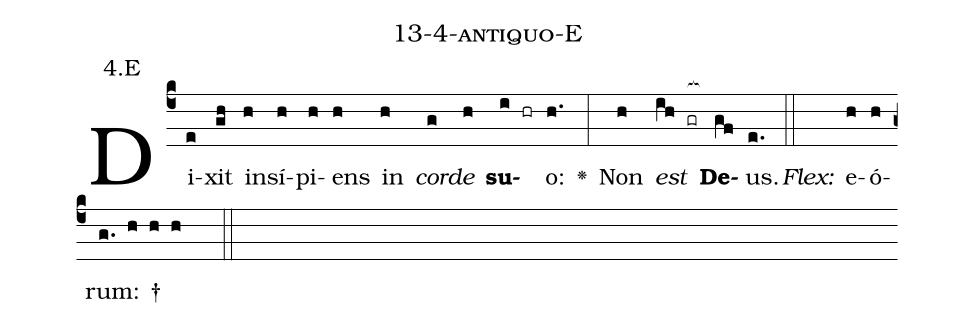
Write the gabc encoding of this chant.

name: 13-4-antiquo-E;
annotation: 4.E;
%%
(c4)Di(e)xit(gh) in(h)sí(h)pi(h)ens(h) in(h) <i>cor</i>(g)<i>de</i>(h) <b>su</b>(i hr)o:(h.) <v>\greheightstar</v>(:) Non(h) <i>est</i>(ih gr[ocb:1{]) <b>De</b>(gf[ocb:0}])us.(e.) (::)
<i>Flex:</i>()  e(h)ó(h)rum: †(g. h h h  ::)

%E(h) u(g) o(h) u(ih) a(gf) e.(e.) (::)
